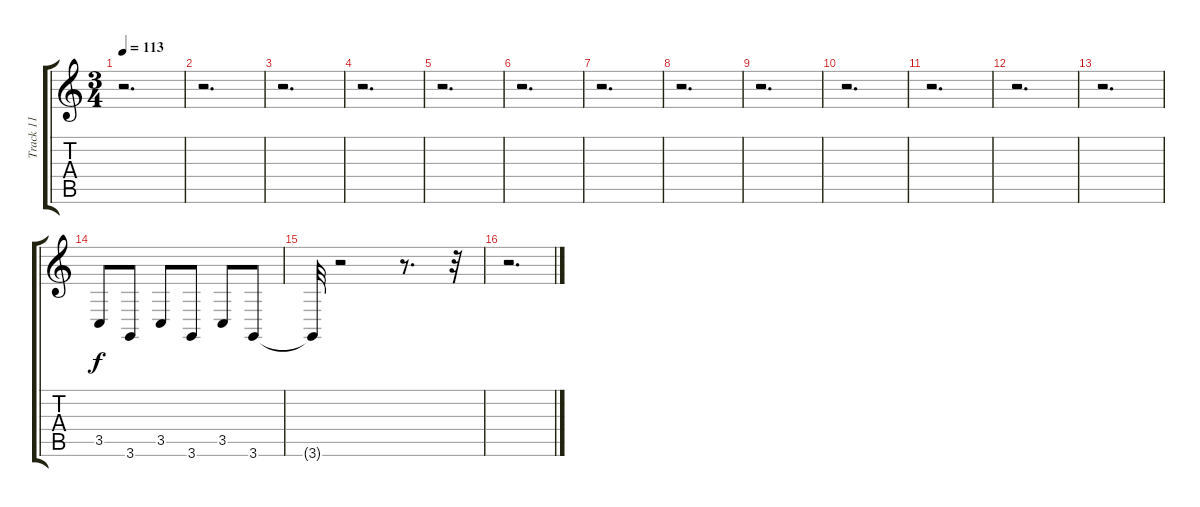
\track ("Track 11" "Track 11") {instrument timpani}
\staff {score tabs}
\tuning (E4 B3 G3 D3 A2 E2) {hide}
\ts (3 4)
\tempo 113
\clef g2
\ks c
r.2{d dy f} |
r.2{d} |
r.2{d} |
r.2{d} |
r.2{d} |
r.2{d} |
r.2{d} |
r.2{d} |
r.2{d} |
r.2{d} |
r.2{d} |
r.2{d} |
r.2{d} |
3.5.8 3.6.8 3.5.8 3.6.8 3.5.8 3.6.8 |
3.6{t}.32 r.2 r.8{d} r.32 |
r.2{d}
